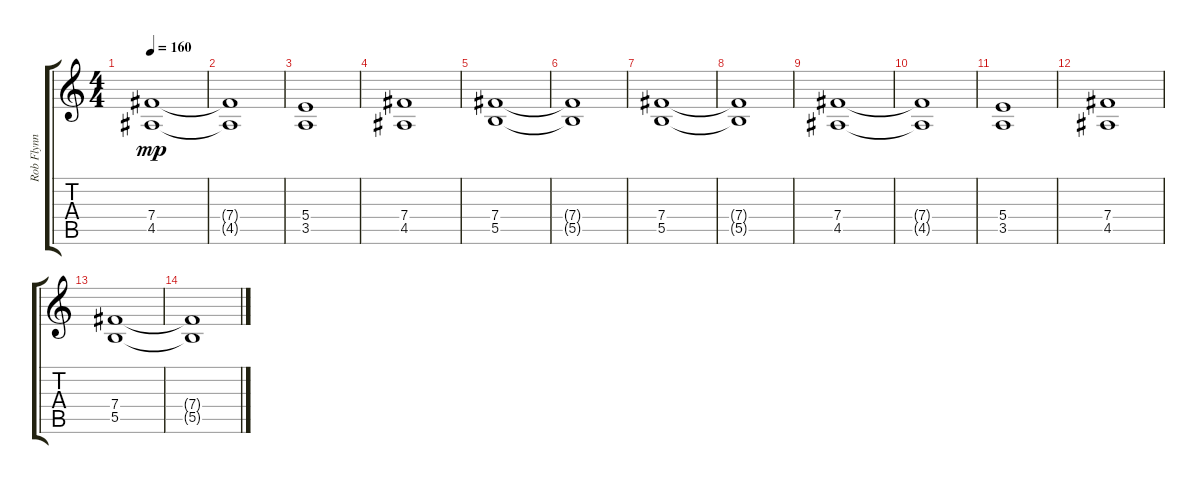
\track ("Rob Flynn" "Rob Flynn") {instrument distortionguitar}
\staff {score tabs}
\tuning (Db4 Ab3 E3 B2 Gb2 B1) {hide}
\ts (4 4)
\tempo 160
\clef g2
\ks c
(7.4 4.5).1{dy mp} |
(7.4{t} 4.5{t}).1 |
(5.4 3.5).1{volume 4} |
(7.4 4.5).1 |
(7.4 5.5).1 |
(7.4{t} 5.5{t}).1 |
(7.4 5.5).1{volume 2} |
(7.4{t} 5.5{t}).1 |
(7.4 4.5).1 |
(7.4{t} 4.5{t}).1 |
(5.4 3.5).1{volume 0} |
(7.4 4.5).1 |
(7.4 5.5).1 |
(7.4{t} 5.5{t}).1
